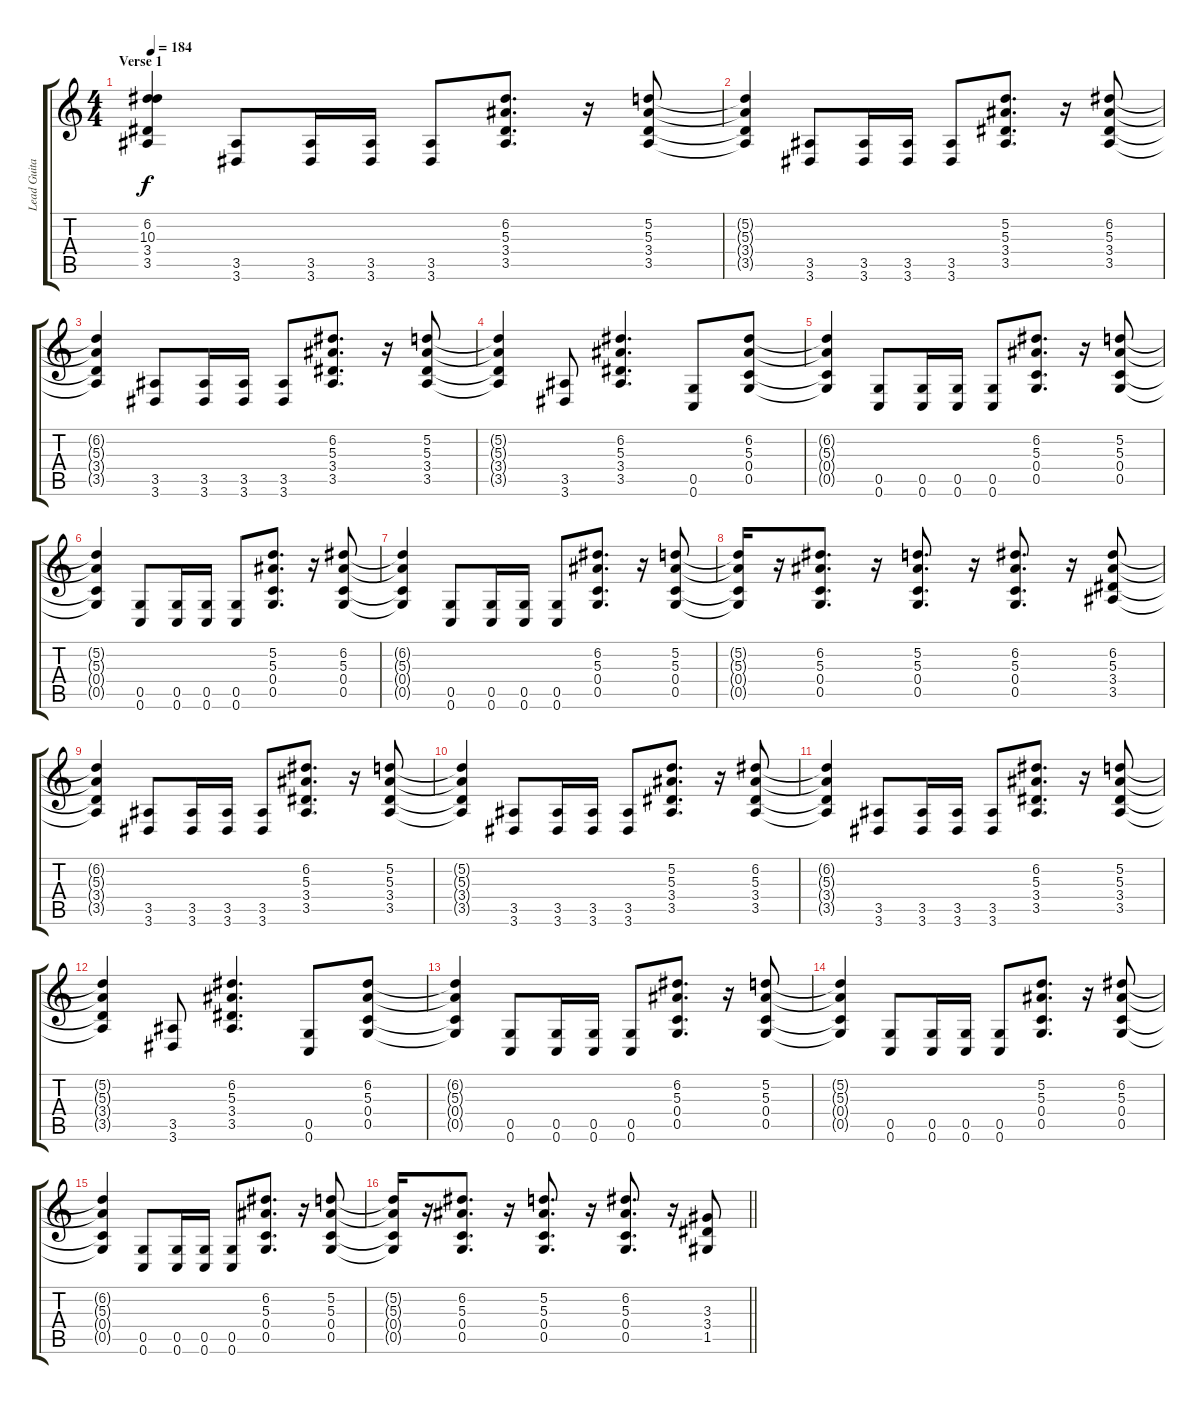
\track ("Lead Guitar" "Lead Guita") {instrument distortionguitar}
\staff {score tabs}
\tuning (D4 A3 F3 C3 G2 C2) {hide}
\ts (4 4)
\section ("" "Verse 1")
\tempo 184
\clef g2
\ks c
(6.2 10.3{t} 3.4 3.5).4{dy f} (3.5 3.6).8 (3.5 3.6).16 (3.5 3.6).16 (3.5 3.6).8 (6.2 5.3 3.4 3.5).8{d} r.16 (5.2 5.3 3.4 3.5).8 |
(5.2{t} 5.3{t} 3.4{t} 3.5{t}).4 (3.5 3.6).8 (3.5 3.6).16 (3.5 3.6).16 (3.5 3.6).8 (5.2 5.3 3.4 3.5).8{d} r.16 (6.2 5.3 3.4 3.5).8 |
(6.2{t} 5.3{t} 3.4{t} 3.5{t}).4 (3.5 3.6).8 (3.5 3.6).16 (3.5 3.6).16 (3.5 3.6).8 (6.2 5.3 3.4 3.5).8{d} r.16 (5.2 5.3 3.4 3.5).8 |
(5.2{t} 5.3{t} 3.4{t} 3.5{t}).4 (3.5 3.6).8 (6.2 5.3 3.4 3.5).4{d} (0.5 0.6).8 (6.2 5.3 0.4 0.5).8 |
(6.2{t} 5.3{t} 0.4{t} 0.5{t}).4 (0.5 0.6).8 (0.5 0.6).16 (0.5 0.6).16 (0.5 0.6).8 (6.2 5.3 0.4 0.5).8{d} r.16 (5.2 5.3 0.4 0.5).8 |
(5.2{t} 5.3{t} 0.4{t} 0.5{t}).4 (0.5 0.6).8 (0.5 0.6).16 (0.5 0.6).16 (0.5 0.6).8 (5.2 5.3 0.4 0.5).8{d} r.16 (6.2 5.3 0.4 0.5).8 |
(6.2{t} 5.3{t} 0.4{t} 0.5{t}).4 (0.5 0.6).8 (0.5 0.6).16 (0.5 0.6).16 (0.5 0.6).8 (6.2 5.3 0.4 0.5).8{d} r.16 (5.2 5.3 0.4 0.5).8 |
(5.2{t} 5.3{t} 0.4{t} 0.5{t}).16 r.16 (6.2 5.3 0.4 0.5).8{d} r.16 (5.2 5.3 0.4 0.5).8{d} r.16 (6.2 5.3 0.4 0.5).8{d} r.16 (6.2 5.3 3.4 3.5).8 |
(6.2{t} 5.3{t} 3.4{t} 3.5{t}).4 (3.5 3.6).8 (3.5 3.6).16 (3.5 3.6).16 (3.5 3.6).8 (6.2 5.3 3.4 3.5).8{d} r.16 (5.2 5.3 3.4 3.5).8 |
(5.2{t} 5.3{t} 3.4{t} 3.5{t}).4 (3.5 3.6).8 (3.5 3.6).16 (3.5 3.6).16 (3.5 3.6).8 (5.2 5.3 3.4 3.5).8{d} r.16 (6.2 5.3 3.4 3.5).8 |
(6.2{t} 5.3{t} 3.4{t} 3.5{t}).4 (3.5 3.6).8 (3.5 3.6).16 (3.5 3.6).16 (3.5 3.6).8 (6.2 5.3 3.4 3.5).8{d} r.16 (5.2 5.3 3.4 3.5).8 |
(5.2{t} 5.3{t} 3.4{t} 3.5{t}).4 (3.5 3.6).8 (6.2 5.3 3.4 3.5).4{d} (0.5 0.6).8 (6.2 5.3 0.4 0.5).8 |
(6.2{t} 5.3{t} 0.4{t} 0.5{t}).4 (0.5 0.6).8 (0.5 0.6).16 (0.5 0.6).16 (0.5 0.6).8 (6.2 5.3 0.4 0.5).8{d} r.16 (5.2 5.3 0.4 0.5).8 |
(5.2{t} 5.3{t} 0.4{t} 0.5{t}).4 (0.5 0.6).8 (0.5 0.6).16 (0.5 0.6).16 (0.5 0.6).8 (5.2 5.3 0.4 0.5).8{d} r.16 (6.2 5.3 0.4 0.5).8 |
(6.2{t} 5.3{t} 0.4{t} 0.5{t}).4 (0.5 0.6).8 (0.5 0.6).16 (0.5 0.6).16 (0.5 0.6).8 (6.2 5.3 0.4 0.5).8{d} r.16 (5.2 5.3 0.4 0.5).8 |
\barLineRight lightlight
(5.2{t} 5.3{t} 0.4{t} 0.5{t}).16 r.16 (6.2 5.3 0.4 0.5).8{d} r.16 (5.2 5.3 0.4 0.5).8{d} r.16 (6.2 5.3 0.4 0.5).8{d} r.16 (3.3 3.4 1.5).8
